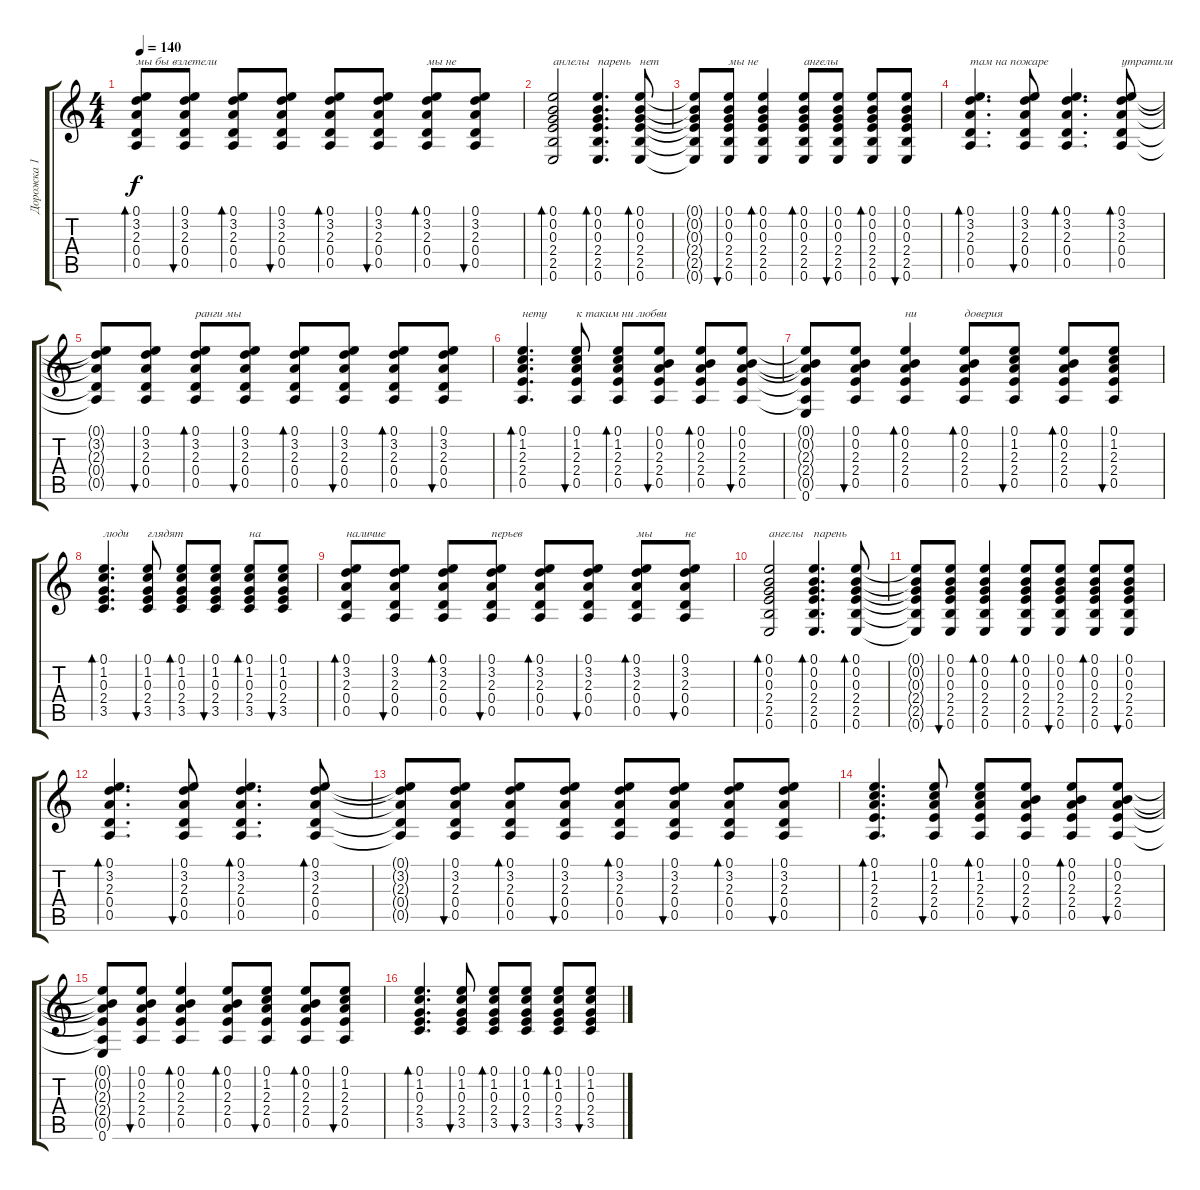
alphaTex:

\track ("Дорожка 1" "Дорожка 1") {instrument acousticguitarsteel}
\staff {score tabs}
\tuning (E4 B3 G3 D3 A2 E2) {hide}
\ts (4 4)
\tempo 140
\clef g2
\ks c
(0.1 3.2 2.3 0.4 0.5).8{bd 60 txt "мы бы взлетели" dy f} (0.1 3.2 2.3 0.4 0.5).8{bu 60} (0.1 3.2 2.3 0.4 0.5).8{bd 60} (0.1 3.2 2.3 0.4 0.5).8{bu 60} (0.1 3.2 2.3 0.4 0.5).8{bd 60} (0.1 3.2 2.3 0.4 0.5).8{bu 60} (0.1 3.2 2.3 0.4 0.5).8{bd 60 txt "мы не"} (0.1 3.2 2.3 0.4 0.5).8{bu 60} |
(0.1 0.2 0.3 2.4 2.5 0.6).2{bd 120 txt "анлелы"} (0.1 0.2 0.3 2.4 2.5 0.6).4{d bd 30 txt "парень"} (0.1 0.2 0.3 2.4 2.5 0.6).8{bd 30 txt "нет"} |
(0.1{t} 0.2{t} 0.3{t} 2.4{t} 2.5{t} 0.6{t}).8 (0.1 0.2 0.3 2.4 2.5 0.6).8{bu 30 txt "мы не"} (0.1 0.2 0.3 2.4 2.5 0.6).4{bd 30} (0.1 0.2 0.3 2.4 2.5 0.6).8{bd 30 txt "ангелы"} (0.1 0.2 0.3 2.4 2.5 0.6).8{bu 30} (0.1 0.2 0.3 2.4 2.5 0.6).8{bd 30} (0.1 0.2 0.3 2.4 2.5 0.6).8{bu 30} |
(0.1 3.2 2.3 0.4 0.5).4{d bd 60 txt "там на пожаре"} (0.1 3.2 2.3 0.4 0.5).8{bu 60} (0.1 3.2 2.3 0.4 0.5).4{d bd 60} (0.1 3.2 2.3 0.4 0.5).8{bd 60 txt "утратили"} |
(0.1{t} 3.2{t} 2.3{t} 0.4{t} 0.5{t}).8 (0.1 3.2 2.3 0.4 0.5).8{bu 60} (0.1 3.2 2.3 0.4 0.5).8{bd 60 txt "ранги мы"} (0.1 3.2 2.3 0.4 0.5).8{bu 60} (0.1 3.2 2.3 0.4 0.5).8{bd 60} (0.1 3.2 2.3 0.4 0.5).8{bu 60} (0.1 3.2 2.3 0.4 0.5).8{bd 60} (0.1 3.2 2.3 0.4 0.5).8{bu 60} |
(0.1 1.2 2.3 2.4 0.5).4{d bd 60 txt "нету"} (0.1 1.2 2.3 2.4 0.5).8{bu 60 txt "к таким ни любви"} (0.1 1.2 2.3 2.4 0.5).8{bd 60} (0.1 0.2 2.3 2.4 0.5).8{bu 60} (0.1 0.2 2.3 2.4 0.5).8{bd 30} (0.1 0.2 2.3 2.4 0.5).8{bu 60} |
(0.1{t} 0.2{t} 2.3{t} 2.4{t} 0.5{t} 0.6).8 (0.1 0.2 2.3 2.4 0.5).8{bu 30} (0.1 0.2 2.3 2.4 0.5).4{bd 30 txt "ни"} (0.1 0.2 2.3 2.4 0.5).8{bd 30 txt "доверия"} (0.1 1.2 2.3 2.4 0.5).8{bu 30} (0.1 0.2 2.3 2.4 0.5).8{bd 30} (0.1 1.2 2.3 2.4 0.5).8{bu 30} |
(0.1 1.2 0.3 2.4 3.5).4{d bd 60 txt "люди"} (0.1 1.2 0.3 2.4 3.5).8{bu 60 txt "глядят"} (0.1 1.2 0.3 2.4 3.5).8{bd 30} (0.1 1.2 0.3 2.4 3.5).8{bu 60} (0.1 1.2 0.3 2.4 3.5).8{bd 60 txt "на"} (0.1 1.2 0.3 2.4 3.5).8{bu 60} |
(0.1 3.2 2.3 0.4 0.5).8{bd 60 txt "наличие"} (0.1 3.2 2.3 0.4 0.5).8{bu 60} (0.1 3.2 2.3 0.4 0.5).8{bd 60} (0.1 3.2 2.3 0.4 0.5).8{bu 60 txt "перьев"} (0.1 3.2 2.3 0.4 0.5).8{bd 60} (0.1 3.2 2.3 0.4 0.5).8{bu 60} (0.1 3.2 2.3 0.4 0.5).8{bd 60 txt "мы"} (0.1 3.2 2.3 0.4 0.5).8{bu 60 txt "не"} |
(0.1 0.2 0.3 2.4 2.5 0.6).2{bd 120 txt "ангелы"} (0.1 0.2 0.3 2.4 2.5 0.6).4{d bd 30 txt "парень"} (0.1 0.2 0.3 2.4 2.5 0.6).8{bd 30} |
(0.1{t} 0.2{t} 0.3{t} 2.4{t} 2.5{t} 0.6{t}).8 (0.1 0.2 0.3 2.4 2.5 0.6).8{bu 30} (0.1 0.2 0.3 2.4 2.5 0.6).4{bd 30} (0.1 0.2 0.3 2.4 2.5 0.6).8{bd 30} (0.1 0.2 0.3 2.4 2.5 0.6).8{bu 30} (0.1 0.2 0.3 2.4 2.5 0.6).8{bd 30} (0.1 0.2 0.3 2.4 2.5 0.6).8{bu 30} |
(0.1 3.2 2.3 0.4 0.5).4{d bd 60} (0.1 3.2 2.3 0.4 0.5).8{bu 60} (0.1 3.2 2.3 0.4 0.5).4{d bd 60} (0.1 3.2 2.3 0.4 0.5).8{bd 60} |
(0.1{t} 3.2{t} 2.3{t} 0.4{t} 0.5{t}).8 (0.1 3.2 2.3 0.4 0.5).8{bu 60} (0.1 3.2 2.3 0.4 0.5).8{bd 60} (0.1 3.2 2.3 0.4 0.5).8{bu 60} (0.1 3.2 2.3 0.4 0.5).8{bd 60} (0.1 3.2 2.3 0.4 0.5).8{bu 60} (0.1 3.2 2.3 0.4 0.5).8{bd 60} (0.1 3.2 2.3 0.4 0.5).8{bu 60} |
(0.1 1.2 2.3 2.4 0.5).4{d bd 60} (0.1 1.2 2.3 2.4 0.5).8{bu 60} (0.1 1.2 2.3 2.4 0.5).8{bd 60} (0.1 0.2 2.3 2.4 0.5).8{bu 60} (0.1 0.2 2.3 2.4 0.5).8{bd 30} (0.1 0.2 2.3 2.4 0.5).8{bu 60} |
(0.1{t} 0.2{t} 2.3{t} 2.4{t} 0.5{t} 0.6).8 (0.1 0.2 2.3 2.4 0.5).8{bu 30} (0.1 0.2 2.3 2.4 0.5).4{bd 30} (0.1 0.2 2.3 2.4 0.5).8{bd 30} (0.1 1.2 2.3 2.4 0.5).8{bu 30} (0.1 0.2 2.3 2.4 0.5).8{bd 30} (0.1 1.2 2.3 2.4 0.5).8{bu 30} |
(0.1 1.2 0.3 2.4 3.5).4{d bd 60} (0.1 1.2 0.3 2.4 3.5).8{bu 60} (0.1 1.2 0.3 2.4 3.5).8{bd 30} (0.1 1.2 0.3 2.4 3.5).8{bu 60} (0.1 1.2 0.3 2.4 3.5).8{bd 60} (0.1 1.2 0.3 2.4 3.5).8{bu 60}
